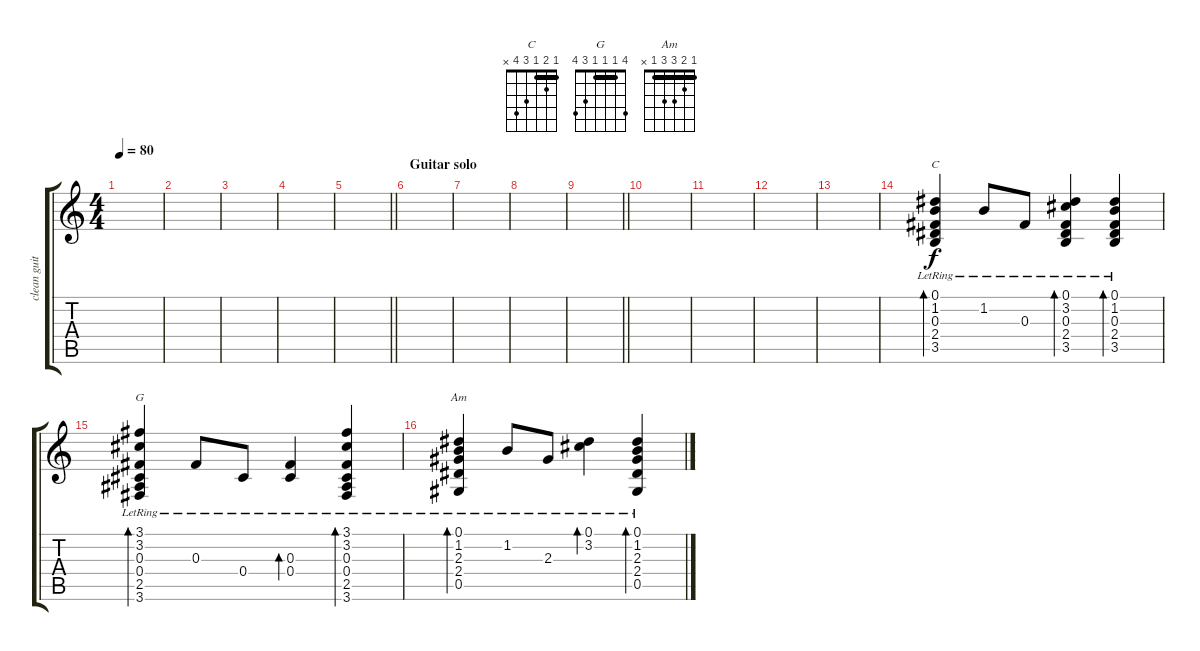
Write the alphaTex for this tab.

\track ("clean guitar" "clean guit") {instrument electricguitarclean}
\staff {score tabs}
\tuning (Eb4 Bb3 Gb3 Db3 Ab2 Eb2) {hide}
\chord ("C" 1 2 1 3 4 x) {barre 1}
\chord ("G" 4 1 1 1 3 4) {barre 1}
\chord ("Am" 1 2 3 3 1 x) {barre 1}
\ts (4 4)
\tempo 80
\clef g2
\ks c
|
|
|
|
\barLineRight lightlight
|
\section ("" "Guitar solo")
|
|
|
\barLineRight lightlight
|
|
|
|
|
(0.1{lr} 1.2{lr} 0.3{lr} 2.4{lr} 3.5{lr}).4{bd 30 ch "C"} 1.2{lr}.8 0.3{lr}.8 (0.1{lr} 3.2{lr} 0.3{lr} 2.4{lr} 3.5{lr}).4{bd 30} (0.1{lr} 1.2{lr} 0.3{lr} 2.4{lr} 3.5{lr}).4{bd 30} |
(3.1{lr} 3.2{lr} 0.3{lr} 0.4{lr} 2.5{lr} 3.6{lr}).4{bd 30 ch "G"} 0.3{lr}.8 0.4{lr}.8 (0.3{lr} 0.4{lr}).4{bd 30} (3.1{lr} 3.2{lr} 0.3{lr} 0.4{lr} 2.5{lr} 3.6{lr}).4{bd 30} |
(0.1{lr} 1.2{lr} 2.3{lr} 2.4{lr} 0.5).4{bd 30 ch "Am"} 1.2{lr}.8 2.3{lr}.8 (0.1{lr} 3.2).4{bd 30} (0.1{lr} 1.2{lr} 2.3{lr} 2.4{lr} 0.5).4{bd 30}
